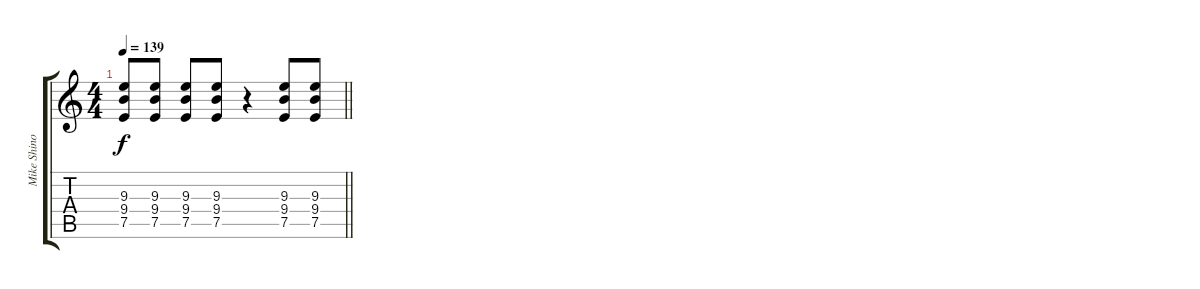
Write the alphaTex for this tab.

\track ("Mike Shinoda [Gtr.1]" "Mike Shino") {instrument overdrivenguitar}
\staff {score tabs}
\tuning (E4 B3 G3 D3 A2 D2) {hide}
\ts (4 4)
\tempo 139
\clef g2
\barLineRight lightlight
\ks c
(9.3 9.4 7.5).8{dy f} (9.3 9.4 7.5).8 (9.3 9.4 7.5).8 (9.3 9.4 7.5).8 r.4 (9.3 9.4 7.5).8 (9.3 9.4 7.5).8
